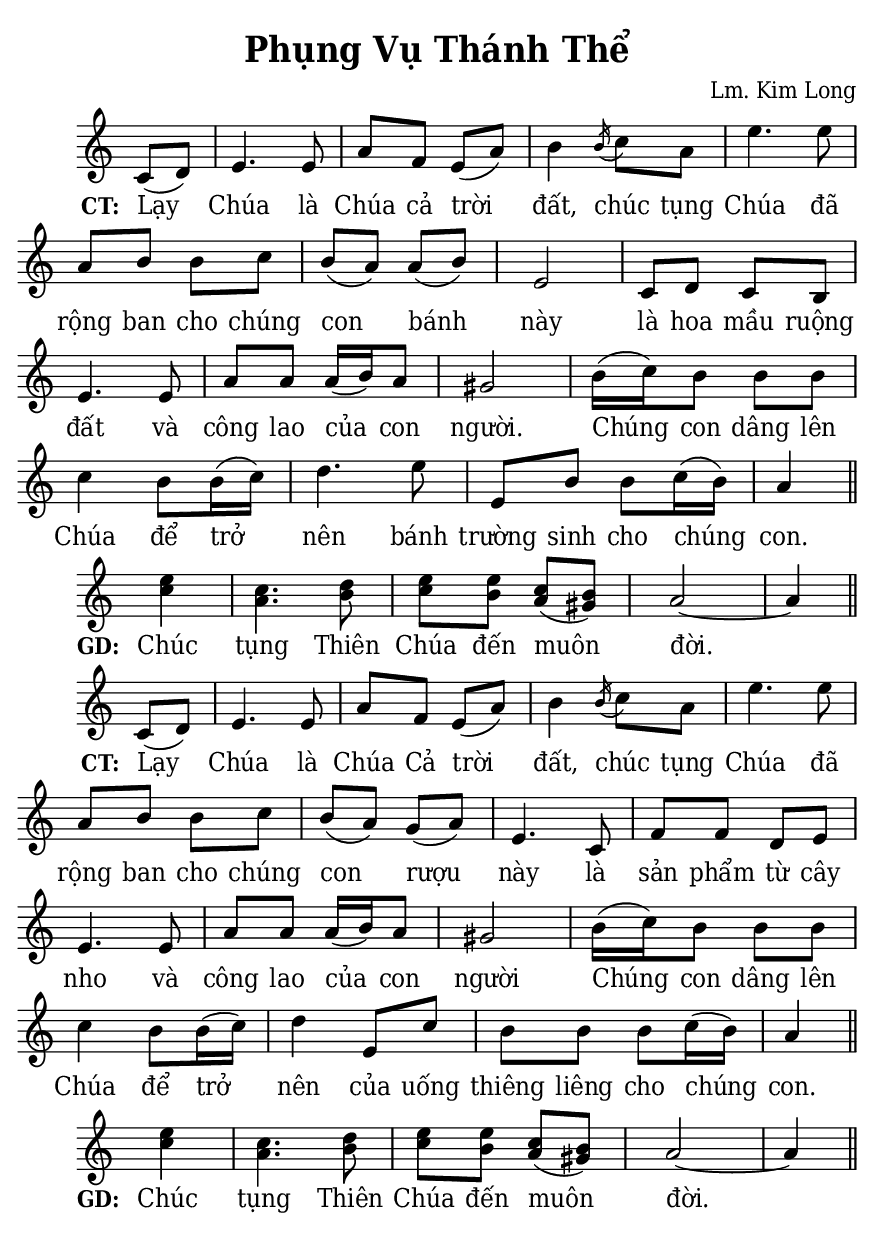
% Cài đặt chung
\version "2.22.1"
\include "english.ly"

\header {
  title = "Phụng Vụ Thánh Thể"
  composer = "Lm. Kim Long"
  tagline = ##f
}

% Nhạc
nhacMauMot = \relative c' {
  \partial 4 c8 (d) |
  e4. e8 |
  a f e (a) |
  b4 \slashedGrace { b16 ( } c8) a |
  e'4. e8 |
  a, b b c |
  b (a) a (b) |
  e,2 |
  c8 d c b |
  e4. e8 |
  a a a16 (b) a8 |
  gs2 |
  b16 (c) b8 b b |
  c4 b8 b16 (c) |
  d4. e8 |
  e, b' b c16 (b) |
  a4 \bar "||"
}

nhacMauHai = \relative c'' {
  <<
    {
      \partial 4 e4 |
      c4. d8 |
      e e c (b) |
    }
    {
      c4 |
      a4. b8 |
      c b a (gs)
    }
  >>
  a2 ~ |
  a4 \bar "||"
}

nhacMauBa = \relative c' {
  \partial 4 c8 (d) |
  e4. e8 |
  a f e (a) |
  b4 \slashedGrace { b16 ( } c8) a |
  e'4. e8 |
  a, b b c |
  b (a) g (a) |
  e4. c8 |
  f f d e |
  e4. e8 |
  a a a16 (b) a8 |
  gs2 |
  b16 (c) b8 b b |
  c4 b8 b16 (c) |
  d4 e,8 c' |
  b b b c16 (b) |
  a4 \bar "||"
}

% Lời
loiMauMot = \lyricmode {
  \set stanza = "CT: "
  Lạy Chúa là Chúa cả trời đất,
  chúc tụng Chúa đã rộng ban cho chúng con bánh này
  là hoa mầu ruộng đất và công lao của con người.
  Chúng con dâng lên Chúa
  để trở nên bánh trường sinh cho chúng con.
}

loiMauHai = \lyricmode {
  \set stanza = "GD: "
  Chúc tụng Thiên Chúa đến muôn đời.
}

loiMauBa = \lyricmode {
  \set stanza = "CT: "
  Lạy Chúa là Chúa Cả trời đất,
  chúc tụng Chúa đã rộng ban cho chúng con rượu này
  là sản phẩm từ cây nho và công lao của con người
  Chúng con dâng lên Chúa
  để trở nên của uống thiêng liêng cho chúng con.
}

% Dàn trang
\paper {
  #(set-paper-size "a5")
  top-margin = 3\mm
  bottom-margin = 3\mm
  left-margin = 3\mm
  right-margin = 3\mm
  indent = #0
  #(define fonts
	 (make-pango-font-tree "Deja Vu Serif Condensed"
	 		       "Deja Vu Serif Condensed"
			       "Deja Vu Serif Condensed"
			       (/ 20 20)))
  print-page-number = ##f
  page-count = 1
}

TongNhip = {
  \key c \major \time 2/4
  \set Timing.beamExceptions = #'()
  \set Timing.baseMoment = #(ly:make-moment 1/4)
}

% Đổi kích thước nốt cho bè phụ
notBePhu =
#(define-music-function (font-size music) (number? ly:music?)
   (for-some-music
     (lambda (m)
       (if (music-is-of-type? m 'rhythmic-event)
           (begin
             (set! (ly:music-property m 'tweaks)
                   (cons `(font-size . ,font-size)
                         (ly:music-property m 'tweaks)))
             #t)
           #f))
     music)
   music)

\score {
  <<
    \new Staff \with {
      \remove "Time_signature_engraver"
    }
    <<
        \clef treble
        \new Voice = beSop {
          \TongNhip \nhacMauMot
        }
      \new Lyrics \lyricsto beSop \loiMauMot
    >>
  >>
  \layout {
    indent = 10
    \override Lyrics.LyricSpace.minimum-distance = #1
    \override Score.BarNumber.break-visibility = ##(#f #f #f)
    \override Score.SpacingSpanner.uniform-stretching = ##t
  }
}

\score {
  <<
    \new Staff \with {
      \remove "Time_signature_engraver"
    }
    <<
        \clef treble
        \new Voice = beSop {
          \TongNhip \nhacMauHai
        }
      \new Lyrics \lyricsto beSop \loiMauHai
    >>
  >>
  \layout {
    indent = 10
    ragged-right = ##f
    \override Lyrics.LyricSpace.minimum-distance = #1.5
    \override Score.BarNumber.break-visibility = ##(#f #f #f)
    \override Score.SpacingSpanner.uniform-stretching = ##t
  }
}

\score {
  <<
    \new Staff \with {
      \remove "Time_signature_engraver"
    }
    <<
        \clef treble
        \new Voice = beSop {
          \TongNhip \nhacMauBa
        }
      \new Lyrics \lyricsto beSop \loiMauBa
    >>
  >>
  \layout {
    indent = 10
    \override Lyrics.LyricSpace.minimum-distance = #1
    \override Score.BarNumber.break-visibility = ##(#f #f #f)
    \override Score.SpacingSpanner.uniform-stretching = ##t
  }
}

\score {
  <<
    \new Staff \with {
      \remove "Time_signature_engraver"
    }
    <<
        \clef treble
        \new Voice = beSop {
          \TongNhip \nhacMauHai
        }
      \new Lyrics \lyricsto beSop \loiMauHai
    >>
  >>
  \layout {
    indent = 10
    ragged-right = ##f
    \override Lyrics.LyricSpace.minimum-distance = #1
    \override Score.BarNumber.break-visibility = ##(#f #f #f)
    \override Score.SpacingSpanner.uniform-stretching = ##t
  }
}
